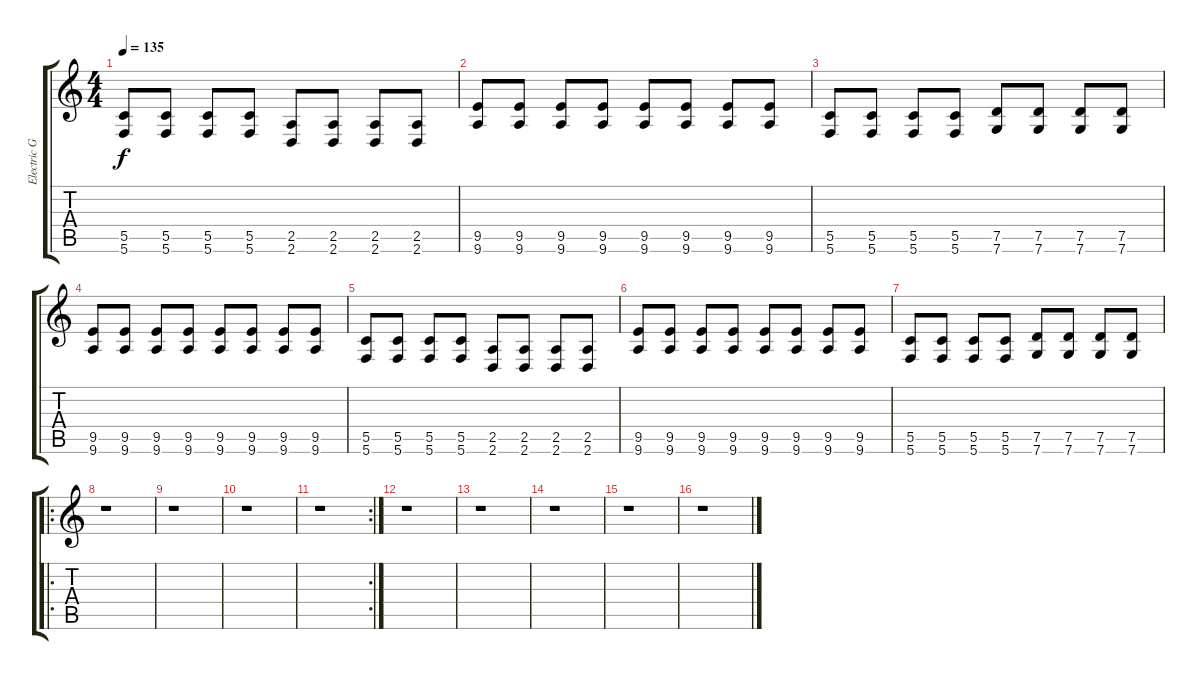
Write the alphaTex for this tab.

\track ("Electric Guitar 1" "Electric G") {instrument overdrivenguitar}
\staff {score tabs}
\tuning (D4 A3 F3 C3 G2 C2) {hide}
\ts (4 4)
\tempo 135
\clef g2
\ks c
(5.5 5.6).8{dy f} (5.5 5.6).8 (5.5 5.6).8 (5.5 5.6).8 (2.5 2.6).8 (2.5 2.6).8 (2.5 2.6).8 (2.5 2.6).8 |
(9.5 9.6).8 (9.5 9.6).8 (9.5 9.6).8 (9.5 9.6).8 (9.5 9.6).8 (9.5 9.6).8 (9.5 9.6).8 (9.5 9.6).8 |
(5.5 5.6).8 (5.5 5.6).8 (5.5 5.6).8 (5.5 5.6).8 (7.5 7.6).8 (7.5 7.6).8 (7.5 7.6).8 (7.5 7.6).8 |
(9.5 9.6).8 (9.5 9.6).8 (9.5 9.6).8 (9.5 9.6).8 (9.5 9.6).8 (9.5 9.6).8 (9.5 9.6).8 (9.5 9.6).8 |
(5.5 5.6).8 (5.5 5.6).8 (5.5 5.6).8 (5.5 5.6).8 (2.5 2.6).8 (2.5 2.6).8 (2.5 2.6).8 (2.5 2.6).8 |
(9.5 9.6).8 (9.5 9.6).8 (9.5 9.6).8 (9.5 9.6).8 (9.5 9.6).8 (9.5 9.6).8 (9.5 9.6).8 (9.5 9.6).8 |
(5.5 5.6).8 (5.5 5.6).8 (5.5 5.6).8 (5.5 5.6).8 (7.5 7.6).8 (7.5 7.6).8 (7.5 7.6).8 (7.5 7.6).8 |
\ro
r.1 |
r.1 |
r.1 |
\rc 2
r.1 |
r.1 |
r.1 |
r.1 |
r.1 |
r.1
